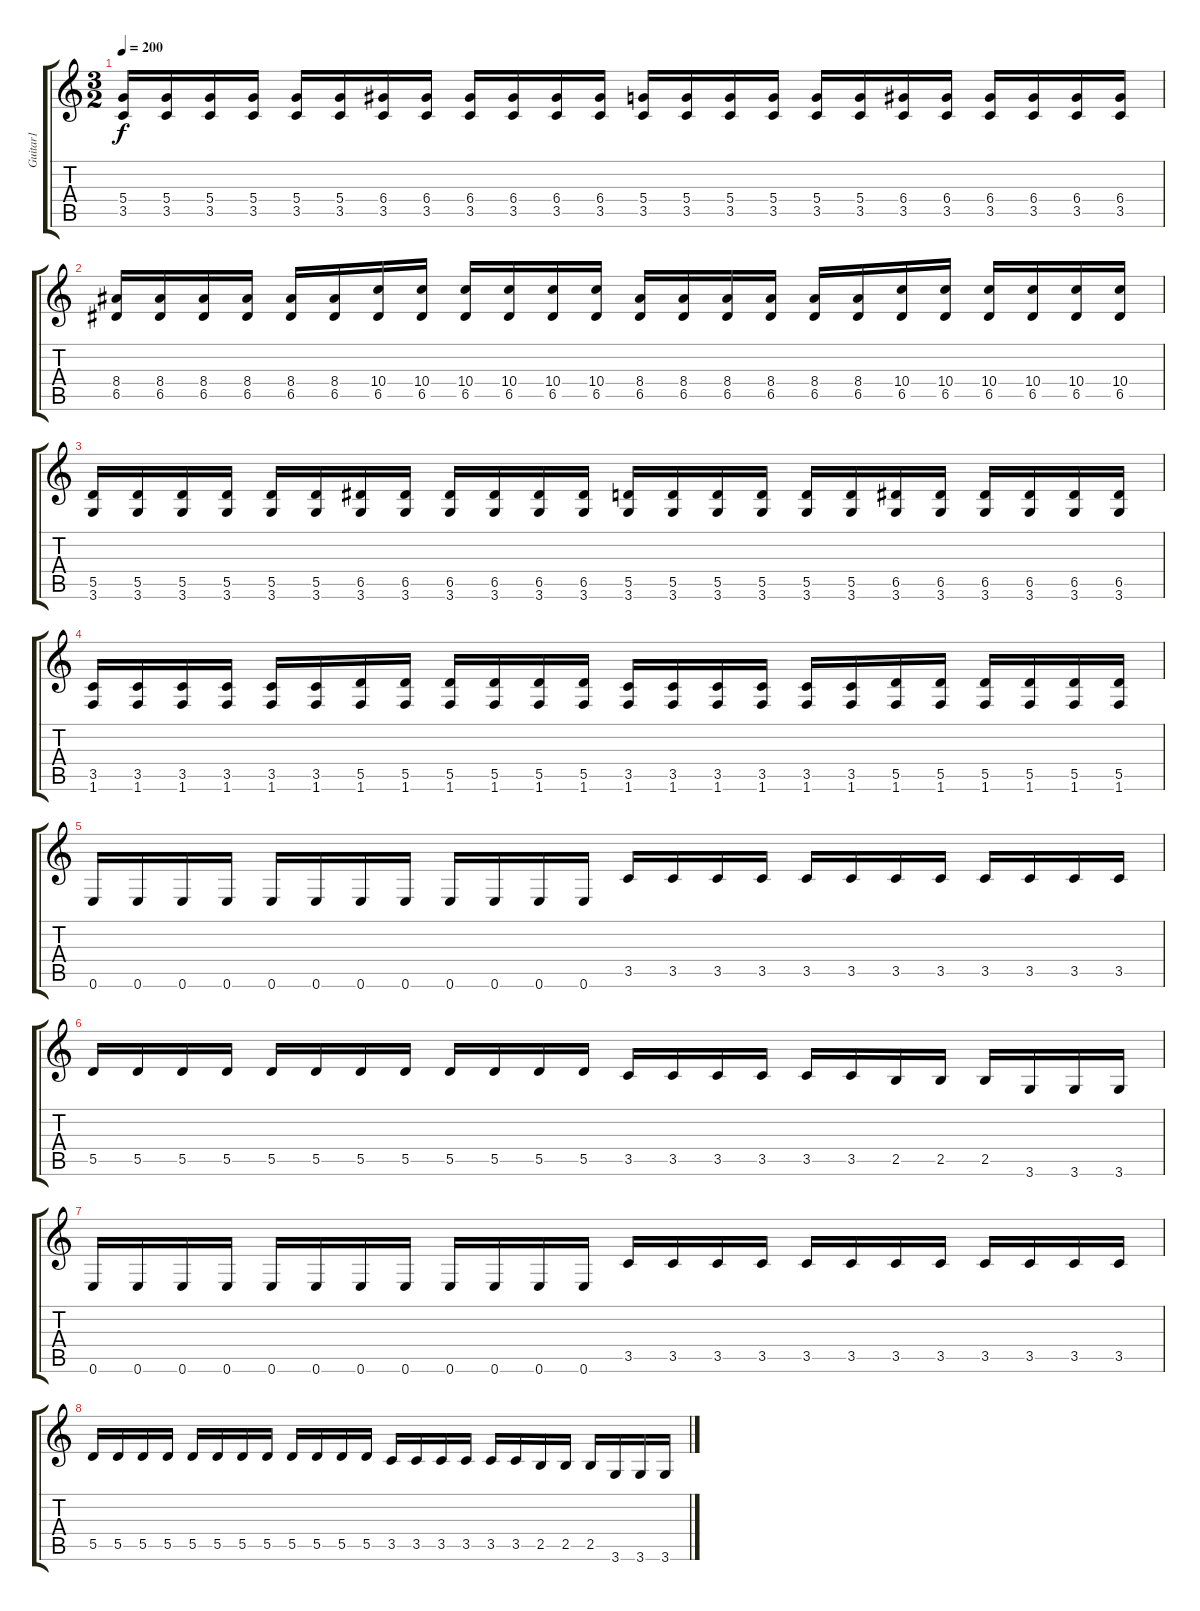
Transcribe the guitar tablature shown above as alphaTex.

\track ("Guitar1" "Guitar1") {instrument distortionguitar}
\staff {score tabs}
\tuning (E4 B3 G3 D3 A2 E2) {hide}
\ts (3 2)
\tempo 200
\clef g2
\ks c
(5.4 3.5).16{dy f} (5.4 3.5).16 (5.4 3.5).16 (5.4 3.5).16 (5.4 3.5).16 (5.4 3.5).16 (6.4 3.5).16 (6.4 3.5).16 (6.4 3.5).16 (6.4 3.5).16 (6.4 3.5).16 (6.4 3.5).16 (5.4 3.5).16 (5.4 3.5).16 (5.4 3.5).16 (5.4 3.5).16 (5.4 3.5).16 (5.4 3.5).16 (6.4 3.5).16 (6.4 3.5).16 (6.4 3.5).16 (6.4 3.5).16 (6.4 3.5).16 (6.4 3.5).16 |
(8.4 6.5).16 (8.4 6.5).16 (8.4 6.5).16 (8.4 6.5).16 (8.4 6.5).16 (8.4 6.5).16 (10.4 6.5).16 (10.4 6.5).16 (10.4 6.5).16 (10.4 6.5).16 (10.4 6.5).16 (10.4 6.5).16 (8.4 6.5).16 (8.4 6.5).16 (8.4 6.5).16 (8.4 6.5).16 (8.4 6.5).16 (8.4 6.5).16 (10.4 6.5).16 (10.4 6.5).16 (10.4 6.5).16 (10.4 6.5).16 (10.4 6.5).16 (10.4 6.5).16 |
(5.5 3.6).16 (5.5 3.6).16 (5.5 3.6).16 (5.5 3.6).16 (5.5 3.6).16 (5.5 3.6).16 (6.5 3.6).16 (6.5 3.6).16 (6.5 3.6).16 (6.5 3.6).16 (6.5 3.6).16 (6.5 3.6).16 (5.5 3.6).16 (5.5 3.6).16 (5.5 3.6).16 (5.5 3.6).16 (5.5 3.6).16 (5.5 3.6).16 (6.5 3.6).16 (6.5 3.6).16 (6.5 3.6).16 (6.5 3.6).16 (6.5 3.6).16 (6.5 3.6).16 |
(3.5 1.6).16 (3.5 1.6).16 (3.5 1.6).16 (3.5 1.6).16 (3.5 1.6).16 (3.5 1.6).16 (5.5 1.6).16 (5.5 1.6).16 (5.5 1.6).16 (5.5 1.6).16 (5.5 1.6).16 (5.5 1.6).16 (3.5 1.6).16 (3.5 1.6).16 (3.5 1.6).16 (3.5 1.6).16 (3.5 1.6).16 (3.5 1.6).16 (5.5 1.6).16 (5.5 1.6).16 (5.5 1.6).16 (5.5 1.6).16 (5.5 1.6).16 (5.5 1.6).16 |
0.6.16 0.6.16 0.6.16 0.6.16 0.6.16 0.6.16 0.6.16 0.6.16 0.6.16 0.6.16 0.6.16 0.6.16 3.5.16 3.5.16 3.5.16 3.5.16 3.5.16 3.5.16 3.5.16 3.5.16 3.5.16 3.5.16 3.5.16 3.5.16 |
5.5.16 5.5.16 5.5.16 5.5.16 5.5.16 5.5.16 5.5.16 5.5.16 5.5.16 5.5.16 5.5.16 5.5.16 3.5.16 3.5.16 3.5.16 3.5.16 3.5.16 3.5.16 2.5.16 2.5.16 2.5.16 3.6.16 3.6.16 3.6.16 |
0.6.16 0.6.16 0.6.16 0.6.16 0.6.16 0.6.16 0.6.16 0.6.16 0.6.16 0.6.16 0.6.16 0.6.16 3.5.16 3.5.16 3.5.16 3.5.16 3.5.16 3.5.16 3.5.16 3.5.16 3.5.16 3.5.16 3.5.16 3.5.16 |
5.5.16 5.5.16 5.5.16 5.5.16 5.5.16 5.5.16 5.5.16 5.5.16 5.5.16 5.5.16 5.5.16 5.5.16 3.5.16 3.5.16 3.5.16 3.5.16 3.5.16 3.5.16 2.5.16 2.5.16 2.5.16 3.6.16 3.6.16 3.6.16
